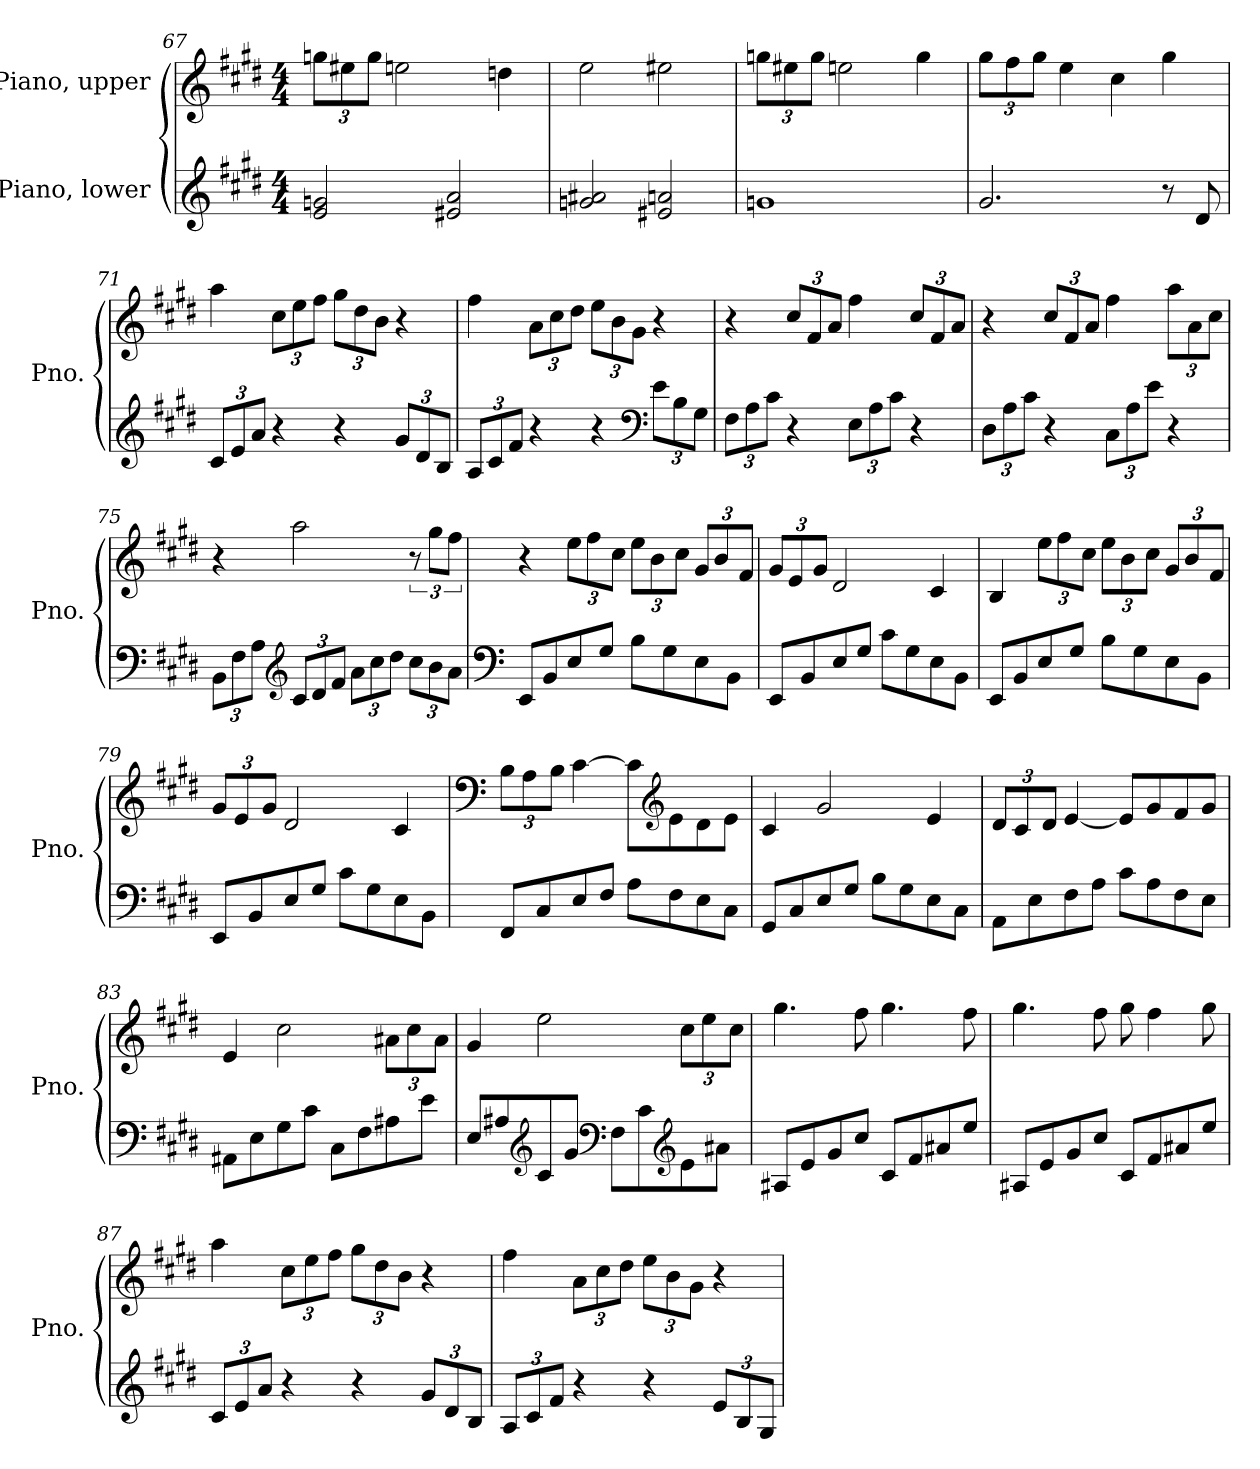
**kern	**kern
*part2	*part1
*staff2	*staff1
*I"Piano, lower	*I"Piano, upper
*I'Pno.	*I'Pno.
*clefG2	*clefG2
*k[f#c#g#d#]	*k[f#c#g#d#]
*M4/4	*M4/4
*	*Xbrackettup
=67	=67
2e/ 2gn/	12ggn\L
.	12ee#X\
.	12gg\J
.	2een\
2e#X/ 2a/	.
.	4ddn\
=68	=68
2gn/ 2a#X/	2ee\
2e#X/ 2an/	2ee#X\
!!LO:LB:g=z
=69	=69
1gn	12ggn\L
.	12ee#X\
.	12gg\J
.	2een\
.	4gg\
=70	=70
2.g#/	12gg#\L
.	12ff#\
.	12gg#\J
.	4ee\
.	4cc#\
8r	4gg#\
8d#/	.
=71	=71
*Xbrackettup	*
12c#/L	4aa\
12e/	.
12a/J	.
4r	12cc#\L
.	12ee\
.	12ff#\J
4r	12gg#\L
.	12dd#\
.	12b\J
12g#/L	4r
12d#/	.
12B/J	.
=72	=72
12A/L	4ff#\
12c#/	.
12f#/J	.
4r	12a\L
.	12cc#\
.	12dd#\J
4r	12ee\L
.	12b\
.	12g#\J
*clefF4	*
12e\L	4r
12B\	.
12G#\J	.
!!LO:LB:g=z
=73	=73
12F#\L	4r
12A\	.
12c#\J	.
4r	12cc#/L
.	12f#/
.	12a/J
12E\L	4ff#\
12A\	.
12c#\J	.
4r	12cc#/L
.	12f#/
.	12a/J
=74	=74
12D#\L	4r
12A\	.
12c#\J	.
4r	12cc#/L
.	12f#/
.	12a/J
12C#\L	4ff#\
12A\	.
12e\J	.
4r	12aa\L
.	12a\
.	12cc#\J
=75	=75
12BB\L	4r
12F#\	.
12A\J	.
*clefG2	*
12c#/L	2aa\
12d#/	.
12f#/J	.
12a\L	.
12cc#\	.
12dd#\J	.
*	*brackettup
12cc#\L	12r
12b\	12gg#\L
12a\J	12ff#\J
!!LO:LB:g=z
=76	=76
*clefF4	*
8EE/L	4r
8BB/	.
*	*Xbrackettup
8E/	12ee\L
.	12ff#\
8G#/J	.
.	12cc#\J
8B\L	12ee\L
.	12b\
8G#\	.
.	12cc#\J
8E\	12g#/L
.	12b/
8BB\J	.
.	12f#/J
=77	=77
8EE/L	12g#/L
.	12e/
8BB/	.
.	12g#/J
8E/	2d#/
8G#/J	.
8c#\L	.
8G#\	.
8E\	4c#/
8BB\J	.
=78	=78
8EE/L	4B/
8BB/	.
8E/	12ee\L
.	12ff#\
8G#/J	.
.	12cc#\J
8B\L	12ee\L
.	12b\
8G#\	.
.	12cc#\J
8E\	12g#/L
.	12b/
8BB\J	.
.	12f#/J
=79	=79
8EE/L	12g#/L
.	12e/
8BB/	.
.	12g#/J
8E/	2d#/
8G#/J	.
8c#\L	.
8G#\	.
8E\	4c#/
8BB\J	.
!!LO:LB:g=z
=80	=80
*	*clefF4
8FF#/L	12B\L
.	12A\
8C#/	.
.	12B\J
8E/	[4c#\
8F#/J	.
8A\L	8c#\L]
*	*clefG2
8F#\	8e\
8E\	8d#\
8C#\J	8e\J
=81	=81
8GG#/L	4c#/
8C#/	.
8E/	2g#/
8G#/J	.
8B\L	.
8G#\	.
8E\	4e/
8C#\J	.
=82	=82
8AA\L	12d#/L
.	12c#/
8E\	.
.	12d#/J
8F#\	[4e/
8A\J	.
8c#\L	8e/L]
8A\	8g#/
8F#\	8f#/
8E\J	8g#/J
=83	=83
8AA#X\L	4e/
8E\	.
8G#\	2cc#\
8c#\J	.
8C#\L	.
8F#\	.
8A#X\	12a#X\L
.	12cc#\
8e\J	.
.	12a#\J
!!LO:LB:g=z
=84	=84
8E/L	4g#/
8A#X/	.
*clefG2	*
8c#/	2ee\
8g#/J	.
*clefF4	*
8F#\L	.
8c#\	.
*clefG2	*
8e\	12cc#\L
.	12ee\
8a#X\J	.
.	12cc#\J
=85	=85
8A#X/L	4.gg#\
8e/	.
8g#/	.
8cc#/J	8ff#\
8c#/L	4.gg#\
8f#/	.
8a#X/	.
8ee/J	8ff#\
=86	=86
8A#X/L	4.gg#\
8e/	.
8g#/	.
8cc#/J	8ff#\
8c#/L	8gg#\
8f#/	4ff#\
8a#X/	.
8ee/J	8gg#\
!!LO:PB:g=z
=87	=87
12c#/L	4aa\
12e/	.
12a/J	.
4r	12cc#\L
.	12ee\
.	12ff#\J
4r	12gg#\L
.	12dd#\
.	12b\J
12g#/L	4r
12d#/	.
12B/J	.
=88	=88
12A/L	4ff#\
12c#/	.
12f#/J	.
4r	12a\L
.	12cc#\
.	12dd#\J
4r	12ee\L
.	12b\
.	12g#\J
12e/L	4r
12B/	.
12G#/J	.
=	=
*-	*-
